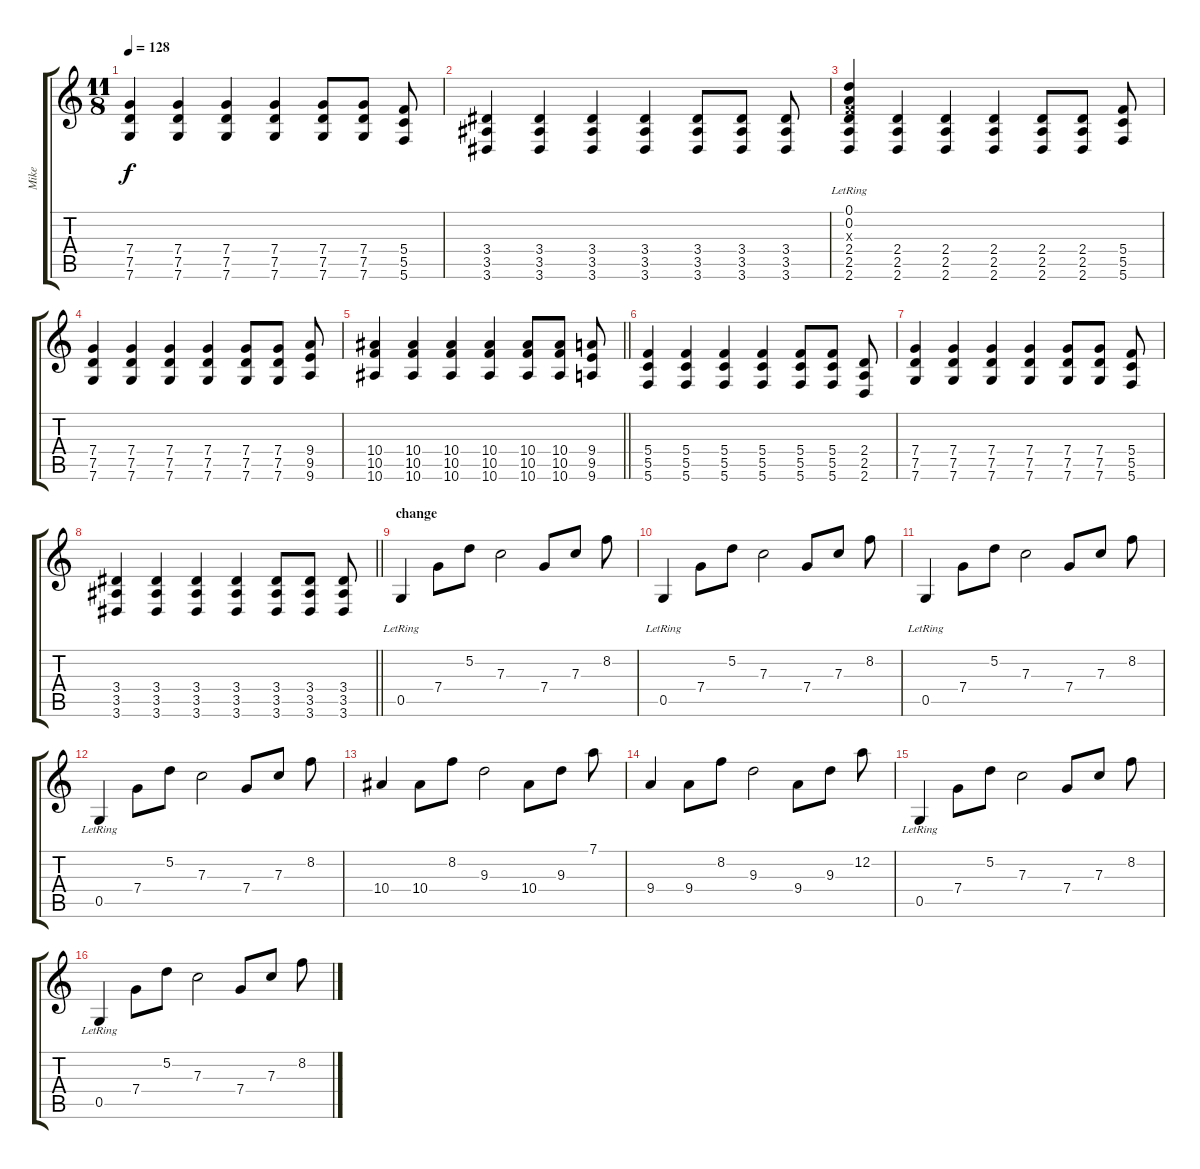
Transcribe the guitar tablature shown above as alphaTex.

\track ("Mike" "Mike") {instrument electricguitarclean}
\staff {score tabs}
\tuning (D4 A3 F3 C3 G2 C2) {hide}
\ts (11 8)
\tempo 128
\clef g2
\ks c
(7.4 7.5 7.6).4{dy f} (7.4 7.5 7.6).4 (7.4 7.5 7.6).4 (7.4 7.5 7.6).4 (7.4 7.5 7.6).8 (7.4 7.5 7.6).8 (5.4 5.5 5.6).8 |
(3.4 3.5 3.6).4 (3.4 3.5 3.6).4 (3.4 3.5 3.6).4 (3.4 3.5 3.6).4 (3.4 3.5 3.6).8 (3.4 3.5 3.6).8 (3.4 3.5 3.6).8 |
(0.1{lr} 0.2{lr} 0.3{x} 2.4 2.5 2.6).4 (2.4 2.5 2.6).4 (2.4 2.5 2.6).4 (2.4 2.5 2.6).4 (2.4 2.5 2.6).8 (2.4 2.5 2.6).8 (5.4 5.5 5.6).8 |
(7.4 7.5 7.6).4 (7.4 7.5 7.6).4 (7.4 7.5 7.6).4 (7.4 7.5 7.6).4 (7.4 7.5 7.6).8 (7.4 7.5 7.6).8 (9.4 9.5 9.6).8 |
\barLineRight lightlight
(10.4 10.5 10.6).4 (10.4 10.5 10.6).4 (10.4 10.5 10.6).4 (10.4 10.5 10.6).4 (10.4 10.5 10.6).8 (10.4 10.5 10.6).8 (9.4 9.5 9.6).8 |
(5.4 5.5 5.6).4 (5.4 5.5 5.6).4 (5.4 5.5 5.6).4 (5.4 5.5 5.6).4 (5.4 5.5 5.6).8 (5.4 5.5 5.6).8 (2.4 2.5 2.6).8 |
(7.4 7.5 7.6).4 (7.4 7.5 7.6).4 (7.4 7.5 7.6).4 (7.4 7.5 7.6).4 (7.4 7.5 7.6).8 (7.4 7.5 7.6).8 (5.4 5.5 5.6).8 |
\barLineRight lightlight
(3.4 3.5 3.6).4 (3.4 3.5 3.6).4 (3.4 3.5 3.6).4 (3.4 3.5 3.6).4 (3.4 3.5 3.6).8 (3.4 3.5 3.6).8 (3.4 3.5 3.6).8 |
\section ("" "change")
0.5{lr}.4 7.4.8 5.2.8 7.3.2 7.4.8 7.3.8 8.2.8 |
0.5{lr}.4 7.4.8 5.2.8 7.3.2 7.4.8 7.3.8 8.2.8 |
0.5{lr}.4 7.4.8 5.2.8 7.3.2 7.4.8 7.3.8 8.2.8 |
0.5{lr}.4 7.4.8 5.2.8 7.3.2 7.4.8 7.3.8 8.2.8 |
10.4.4 10.4.8 8.2.8 9.3.2 10.4.8 9.3.8 7.1.8 |
9.4.4 9.4.8 8.2.8 9.3.2 9.4.8 9.3.8 12.2.8 |
0.5{lr}.4 7.4.8 5.2.8 7.3.2 7.4.8 7.3.8 8.2.8 |
0.5{lr}.4 7.4.8 5.2.8 7.3.2 7.4.8 7.3.8 8.2.8
